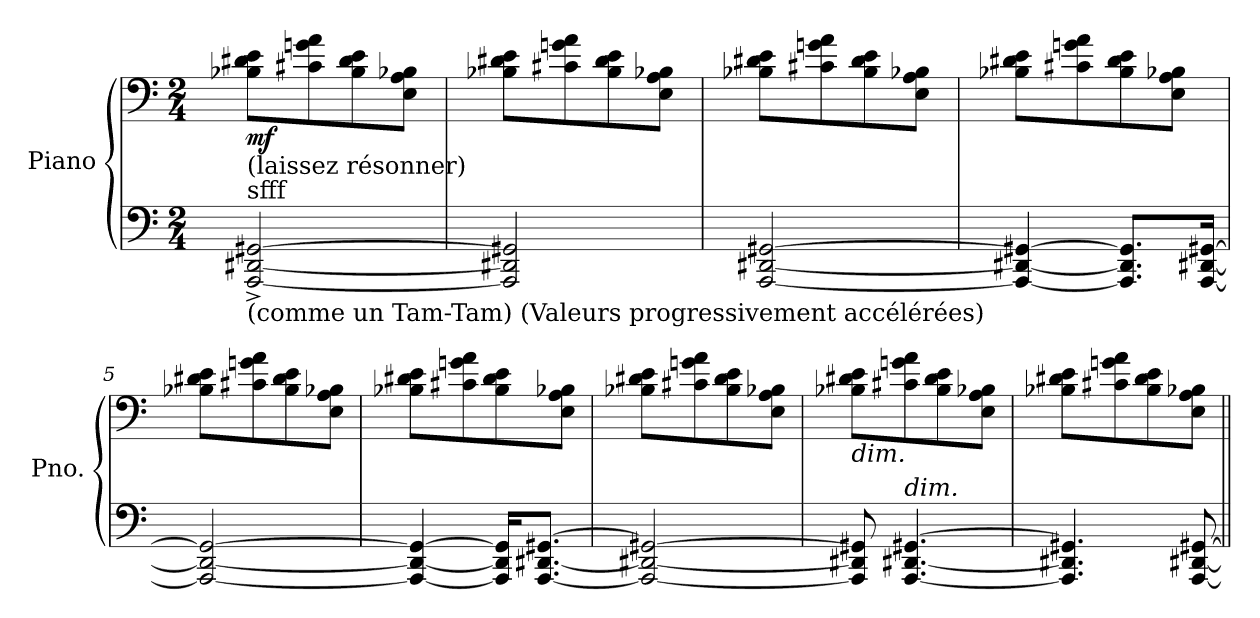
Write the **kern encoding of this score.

**kern	**kern	**dynam
*part1	*part1	*part1
*staff2	*staff1	*staff1/2
*I"Piano	*	*
*I'Pno.	*	*
!!LO:PB:g=z
*clefF4	*clefF4	*
*k[]	*k[]	*
*C:	*C:	*
*M2/4	*M2/4	*
*MM72	*MM72	*
*8ba	*	*
=1	=1	=1
!LO:TX:a:t=sfff	!	!
!LO:TX:b:t=(comme un Tam-Tam) (Valeurs progressivement accélérées)	!	!
!LO:TX:a:t=(laissez résonner)	!	!
[<2AAAAi/^ [<2DDD#Xi^ [>2GGG#Xi^	8B-Xi\ 8d#Xi 8eiL	mf
.	8c#Xi\ 8gni 8ai	.
.	8B-i\ 8d#i 8ei	.
.	8Ei\ 8Ai 8B-XiJ	.
=2	=2	=2
2AAAAi/] 2DDD#Xi] 2GGG#Xi]	8B-Xi\ 8d#Xi 8eiL	.
.	8c#Xi\ 8gni 8ai	.
.	8B-i\ 8d#i 8ei	.
.	8Ei\ 8Ai 8B-XiJ	.
=3	=3	=3
[<2AAAAi/ [<2DDD#Xi [>2GGG#Xi	8B-Xi\ 8d#Xi 8eiL	ff mf
.	8c#Xi\ 8gni 8ai	.
.	8B-i\ 8d#i 8ei	.
.	8Ei\ 8Ai 8B-XiJ	.
=4	=4	=4
4AAAAi/_< 4DDD#Xi_< 4GGG#Xi_>	8B-Xi\ 8d#Xi 8eiL	.
.	8c#Xi\ 8gni 8ai	.
8.AAAAi/] 8.DDD#i] 8.GGG#i]L	8B-i\ 8d#i 8ei	.
.	8Ei\ 8Ai 8B-XiJ	.
[<16AAAAi/ [<16DDD#Xi [>16GGG#XiJk	.	.
=5	=5	=5
2AAAAi/_< 2DDD#i_< 2GGG#i_>	8B-Xi\ 8d#Xi 8eiL	.
.	8c#Xi\ 8gni 8ai	.
.	8B-i\ 8d#i 8ei	.
.	8Ei\ 8Ai 8B-XiJ	.
!!LO:LB:g=z
=6	=6	=6
4AAAAi/_< 4DDD#i_< 4GGG#i_>	8B-Xi\ 8d#Xi 8eiL	.
.	8c#Xi\ 8gni 8ai	.
16AAAAi/] 16DDD#i] 16GGG#i]KL	8B-i\ 8d#i 8ei	.
[<8.AAAAi/ [<8.DDD#Xi [>8.GGG#XiJ	.	.
.	8Ei\ 8Ai 8B-XiJ	.
=7	=7	=7
2AAAAi/_< 2DDD#Xi_< 2GGG#Xi_>	8B-Xi\ 8d#Xi 8eiL	.
.	8c#Xi\ 8gni 8ai	.
.	8B-i\ 8d#i 8ei	.
.	8Ei\ 8Ai 8B-XiJ	.
=8	=8	=8
!	!LO:TX:b:i:t=dim.	!
8AAAAi/] 8DDD#Xi] 8GGG#Xi]	8B-Xi\ 8d#Xi 8eiL	.
!LO:TX:a:i:t=dim.	!	!
[<4.AAAAi/ [<4.DDD#Xi [>4.GGG#Xi	8c#Xi\ 8gni 8ai	.
.	8B-i\ 8d#i 8ei	.
.	8Ei\ 8Ai 8B-XiJ	.
=9	=9	=9
4.AAAAi/] 4.DDD#Xi] 4.GGG#Xi]	8B-Xi\ 8d#Xi 8eiL	.
.	8c#Xi\ 8gni 8ai	.
.	8B-i\ 8d#i 8ei	.
[<8AAAAi/ [<8DDD#Xi [>8GGG#Xi	8Ei\ 8Ai 8B-XiJ	.
*	*X8ba	*
=||	=||	=||
*-	*-	*-
